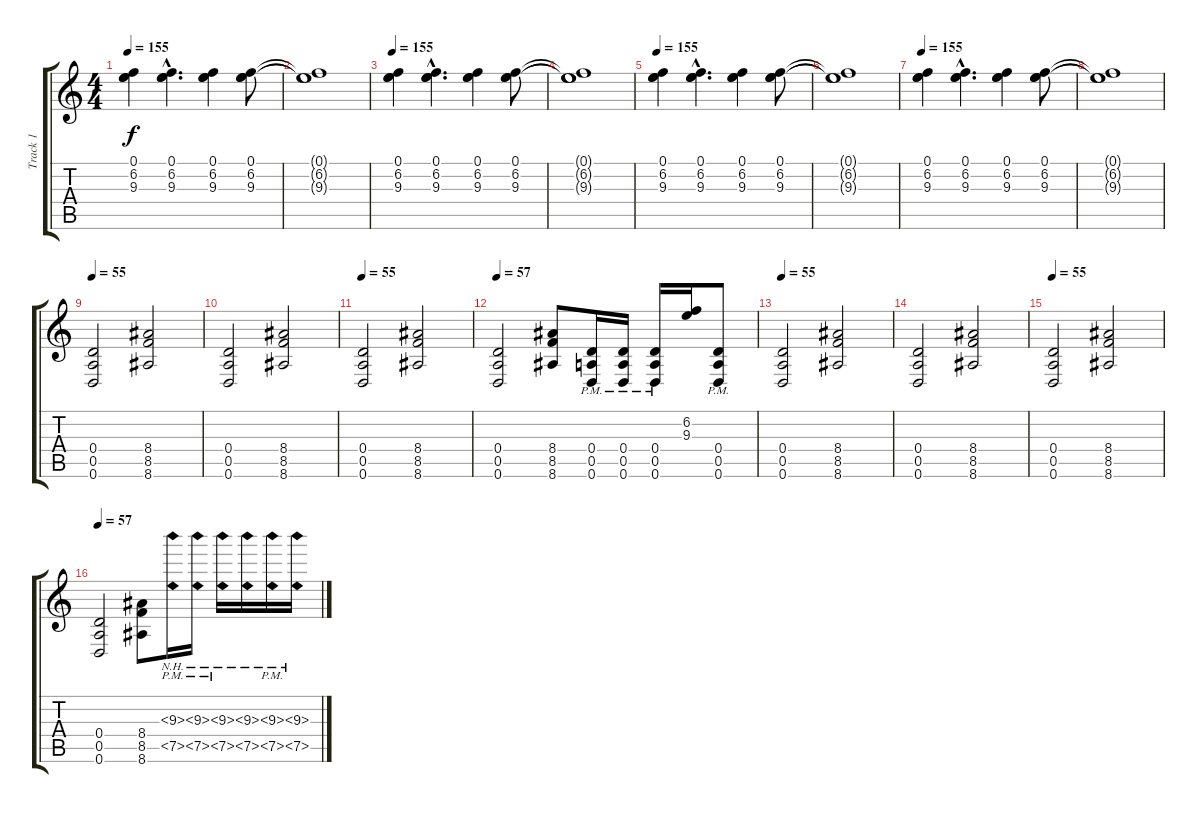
\track ("Track 1" "Track 1") {instrument distortionguitar}
\staff {score tabs}
\tuning (E4 B3 G3 D3 A2 D2) {hide}
\ts (4 4)
\tempo 155
\clef g2
\ks c
(0.1 6.2 9.3).4{dy f} (0.1{hac} 6.2{hac} 9.3{hac}).4{d} (0.1 6.2 9.3).4 (0.1 6.2 9.3).8 |
(0.1{t} 6.2{t} 9.3{t}).1 |
\tempo 155
(0.1 6.2 9.3).4 (0.1{hac} 6.2{hac} 9.3{hac}).4{d} (0.1 6.2 9.3).4 (0.1 6.2 9.3).8 |
(0.1{t} 6.2{t} 9.3{t}).1 |
\tempo 155
(0.1 6.2 9.3).4 (0.1{hac} 6.2{hac} 9.3{hac}).4{d} (0.1 6.2 9.3).4 (0.1 6.2 9.3).8 |
(0.1{t} 6.2{t} 9.3{t}).1 |
\tempo 155
(0.1 6.2 9.3).4 (0.1{hac} 6.2{hac} 9.3{hac}).4{d} (0.1 6.2 9.3).4 (0.1 6.2 9.3).8 |
(0.1{t} 6.2{t} 9.3{t}).1 |
\tempo 55
(0.4 0.5 0.6).2 (8.4 8.5 8.6).2 |
(0.4 0.5 0.6).2 (8.4 8.5 8.6).2 |
\tempo 55
(0.4 0.5 0.6).2 (8.4 8.5 8.6).2 |
\tempo 57
(0.4 0.5 0.6).2 (8.4 8.5 8.6).8 (0.4{pm} 0.5{pm} 0.6{pm}).16 (0.4{pm} 0.5{pm} 0.6{pm}).16 (0.4{pm} 0.5{pm} 0.6{pm}).16 (6.2 9.3).16 (0.4{pm} 0.5{pm} 0.6{pm}).8 |
\tempo 55
(0.4 0.5 0.6).2 (8.4 8.5 8.6).2 |
(0.4 0.5 0.6).2 (8.4 8.5 8.6).2 |
\tempo 55
(0.4 0.5 0.6).2 (8.4 8.5 8.6).2 |
\tempo 57
(0.4 0.5 0.6).2 (8.4 8.5 8.6).8 (9.3{nh} 7.5{nh pm}).16 (9.3{nh} 7.5{nh pm}).16 (9.3{nh} 7.5{nh pm}).16 (9.3{nh} 7.5{nh}).16 (9.3{nh} 7.5{nh pm}).16 (9.3{nh} 7.5{nh}).16
